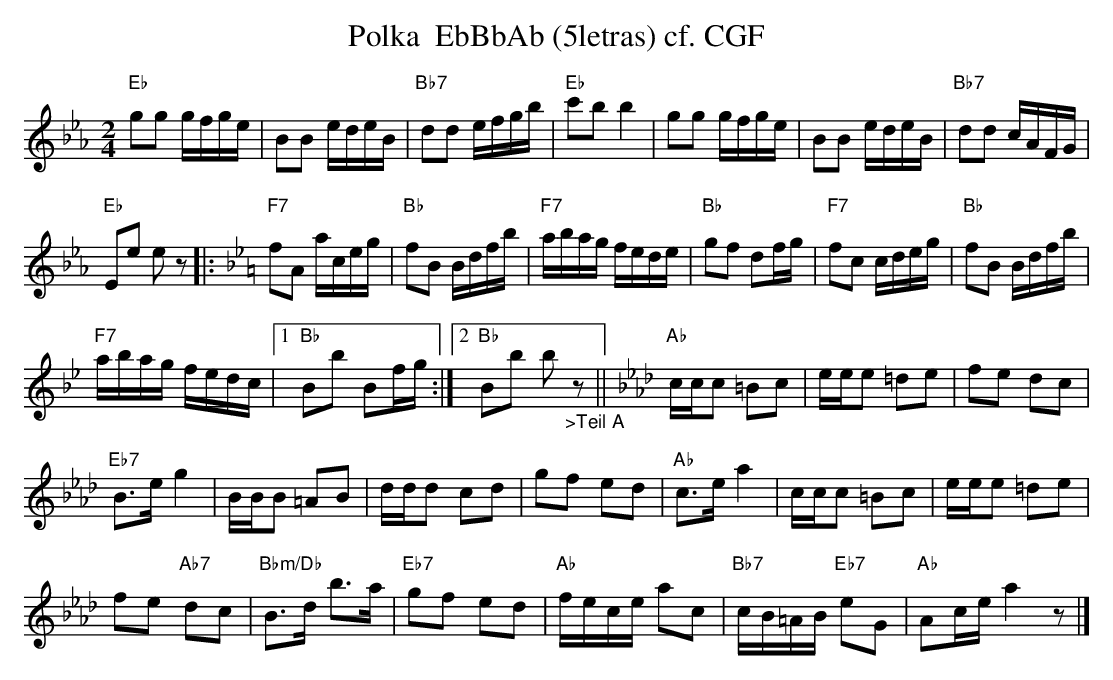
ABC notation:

X:1
T:Polka  EbBbAb (5letras) cf. CGF
M:2/4
L:1/16
K:Ebmaj%%MIDI gchordon
"Eb"g2g2 gfge | B2B2 edeB | "Bb7"d2d2 efgb | "Eb"c'2b2b4 | g2g2 gfge | B2B2 edeB | "Bb7"d2d2 cAFG |
"Eb"E2e2 e2z2 |: [K:Bbmaj] "F7"f2A2 aceg | "Bb"f2B2 Bdfb | "F7"abag fede | "Bb"g2f2 d2fg | "F7"f2c2 cdeg | "Bb"f2B2 Bdfb |
"F7"abag fedc |1 "Bb"B2b2 B2fg :|2 "Bb"B2b2 b2"_>Teil A"z2 || [K:Abmaj] "Ab"ccc2 =B2c2 | eee2 =d2e2 | f2e2 d2c2 |
"Eb7"B3eg4 | BBB2 =A2B2 | ddd2 c2d2 | g2f2 e2d2 | "Ab"c3ea4 | ccc2 =B2c2 | eee2 =d2e2 |
f2e2 "Ab7"d2c2 | "Bbm/Db"B3d b3a | "Eb7"g2f2 e2d2 | "Ab"fece a2c2 | "Bb7"cB=AB "Eb7"e2G2 | "Ab"A2ce a4z2 |]
